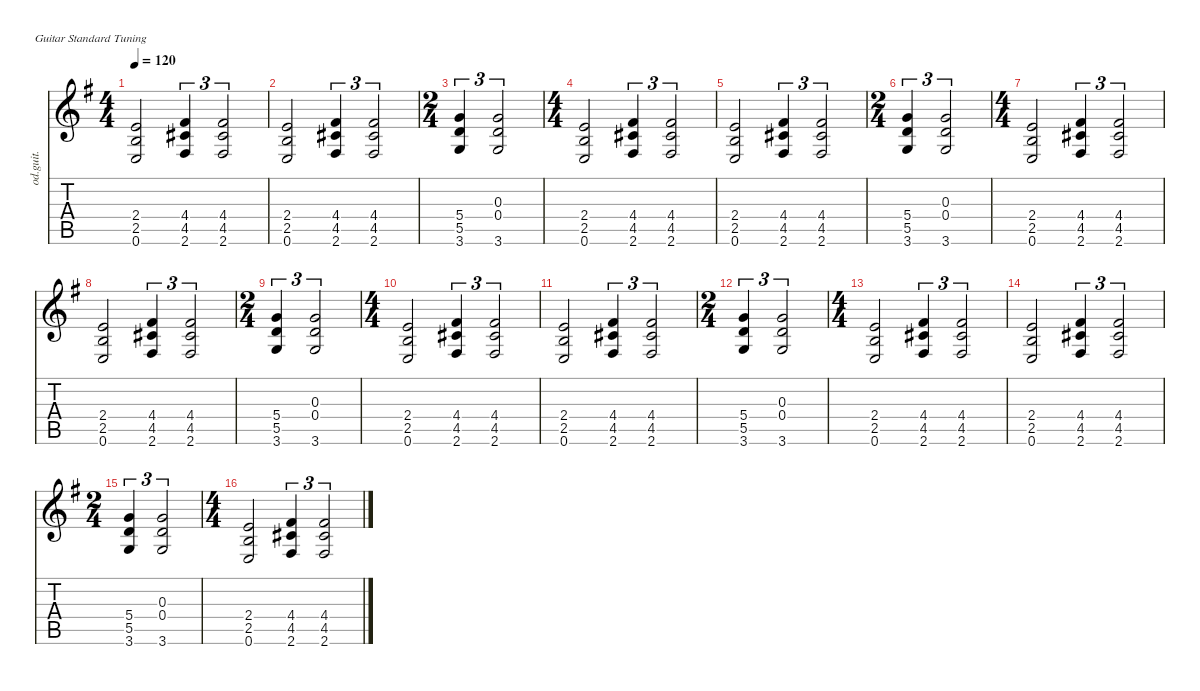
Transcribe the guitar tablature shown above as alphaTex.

\defaultSystemsLayout 4
\hideDynamics
\bracketExtendMode nobrackets
\otherSystemsTrackNameOrientation horizontal
\track ("Guitarra 1" "od.guit.") {defaultSystemsLayout 8 mute instrument overdrivenguitar}
\staff {score tabs}
\tuning (E4 B3 G3 D3 A2 E2)
\ts (4 4)
\beaming (8 2 2 2 2)
\tempo 120
\clef g2
\ks g
(2.4{acc forcenatural} 2.5{acc forcenatural} 0.6{acc forcenatural}).2{dy f beam Up} (4.4{acc #} 4.5{acc #} 2.6{acc #}).4{tu (3 2) beam Up} (4.4{acc #} 4.5{acc #} 2.6{acc #}).2{tu (3 2) beam Up} |
(2.4{acc forcenatural} 2.5{acc forcenatural} 0.6{acc forcenatural}).2{beam Up} (4.4{acc #} 4.5{acc #} 2.6{acc #}).4{tu (3 2) beam Up} (4.4{acc #} 4.5{acc #} 2.6{acc #}).2{tu (3 2) beam Up} |
\ts (2 4)
\beaming (8 2 2)
(5.4{acc forcenatural} 5.5{acc forcenatural} 3.6{acc forcenatural}).4{tu (3 2) beam Up} (0.3{acc forcenatural} 0.4{acc forcenatural} 3.6{acc forcenatural}).2{tu (3 2) beam Up} |
\ts (4 4)
\beaming (8 2 2 2 2)
(2.4{acc forcenatural} 2.5{acc forcenatural} 0.6{acc forcenatural}).2{beam Up} (4.4{acc #} 4.5{acc #} 2.6{acc #}).4{tu (3 2) beam Up} (4.4{acc #} 4.5{acc #} 2.6{acc #}).2{tu (3 2) beam Up} |
(2.4{acc forcenatural} 2.5{acc forcenatural} 0.6{acc forcenatural}).2{beam Up} (4.4{acc #} 4.5{acc #} 2.6{acc #}).4{tu (3 2) beam Up} (4.4{acc #} 4.5{acc #} 2.6{acc #}).2{tu (3 2) beam Up} |
\ts (2 4)
\beaming (8 2 2)
(5.4{acc forcenatural} 5.5{acc forcenatural} 3.6{acc forcenatural}).4{tu (3 2) beam Up} (0.3{acc forcenatural} 0.4{acc forcenatural} 3.6{acc forcenatural}).2{tu (3 2) beam Up} |
\ts (4 4)
\beaming (8 2 2 2 2)
(2.4{acc forcenatural} 2.5{acc forcenatural} 0.6{acc forcenatural}).2{beam Up} (4.4{acc #} 4.5{acc #} 2.6{acc #}).4{tu (3 2) beam Up} (4.4{acc #} 4.5{acc #} 2.6{acc #}).2{tu (3 2) beam Up} |
(2.4{acc forcenatural} 2.5{acc forcenatural} 0.6{acc forcenatural}).2{beam Up} (4.4{acc #} 4.5{acc #} 2.6{acc #}).4{tu (3 2) beam Up} (4.4{acc #} 4.5{acc #} 2.6{acc #}).2{tu (3 2) beam Up} |
\ts (2 4)
\beaming (8 2 2)
(5.4{acc forcenatural} 5.5{acc forcenatural} 3.6{acc forcenatural}).4{tu (3 2) beam Up} (0.3{acc forcenatural} 0.4{acc forcenatural} 3.6{acc forcenatural}).2{tu (3 2) beam Up} |
\ts (4 4)
\beaming (8 2 2 2 2)
(2.4{acc forcenatural} 2.5{acc forcenatural} 0.6{acc forcenatural}).2{beam Up} (4.4{acc #} 4.5{acc #} 2.6{acc #}).4{tu (3 2) beam Up} (4.4{acc #} 4.5{acc #} 2.6{acc #}).2{tu (3 2) beam Up} |
(2.4{acc forcenatural} 2.5{acc forcenatural} 0.6{acc forcenatural}).2{beam Up} (4.4{acc #} 4.5{acc #} 2.6{acc #}).4{tu (3 2) beam Up} (4.4{acc #} 4.5{acc #} 2.6{acc #}).2{tu (3 2) beam Up} |
\ts (2 4)
\beaming (8 2 2)
(5.4{acc forcenatural} 5.5{acc forcenatural} 3.6{acc forcenatural}).4{tu (3 2) beam Up} (0.3{acc forcenatural} 0.4{acc forcenatural} 3.6{acc forcenatural}).2{tu (3 2) beam Up} |
\ts (4 4)
\beaming (8 2 2 2 2)
(2.4{acc forcenatural} 2.5{acc forcenatural} 0.6{acc forcenatural}).2{beam Up} (4.4{acc #} 4.5{acc #} 2.6{acc #}).4{tu (3 2) beam Up} (4.4{acc #} 4.5{acc #} 2.6{acc #}).2{tu (3 2) beam Up} |
(2.4{acc forcenatural} 2.5{acc forcenatural} 0.6{acc forcenatural}).2{beam Up} (4.4{acc #} 4.5{acc #} 2.6{acc #}).4{tu (3 2) beam Up} (4.4{acc #} 4.5{acc #} 2.6{acc #}).2{tu (3 2) beam Up} |
\ts (2 4)
\beaming (8 2 2)
(5.4{acc forcenatural} 5.5{acc forcenatural} 3.6{acc forcenatural}).4{tu (3 2) beam Up} (0.3{acc forcenatural} 0.4{acc forcenatural} 3.6{acc forcenatural}).2{tu (3 2) beam Up} |
\ts (4 4)
\beaming (8 2 2 2 2)
(2.4{acc forcenatural} 2.5{acc forcenatural} 0.6{acc forcenatural}).2{beam Up} (4.4{acc #} 4.5{acc #} 2.6{acc #}).4{tu (3 2) beam Up} (4.4{acc #} 4.5{acc #} 2.6{acc #}).2{tu (3 2) beam Up}
